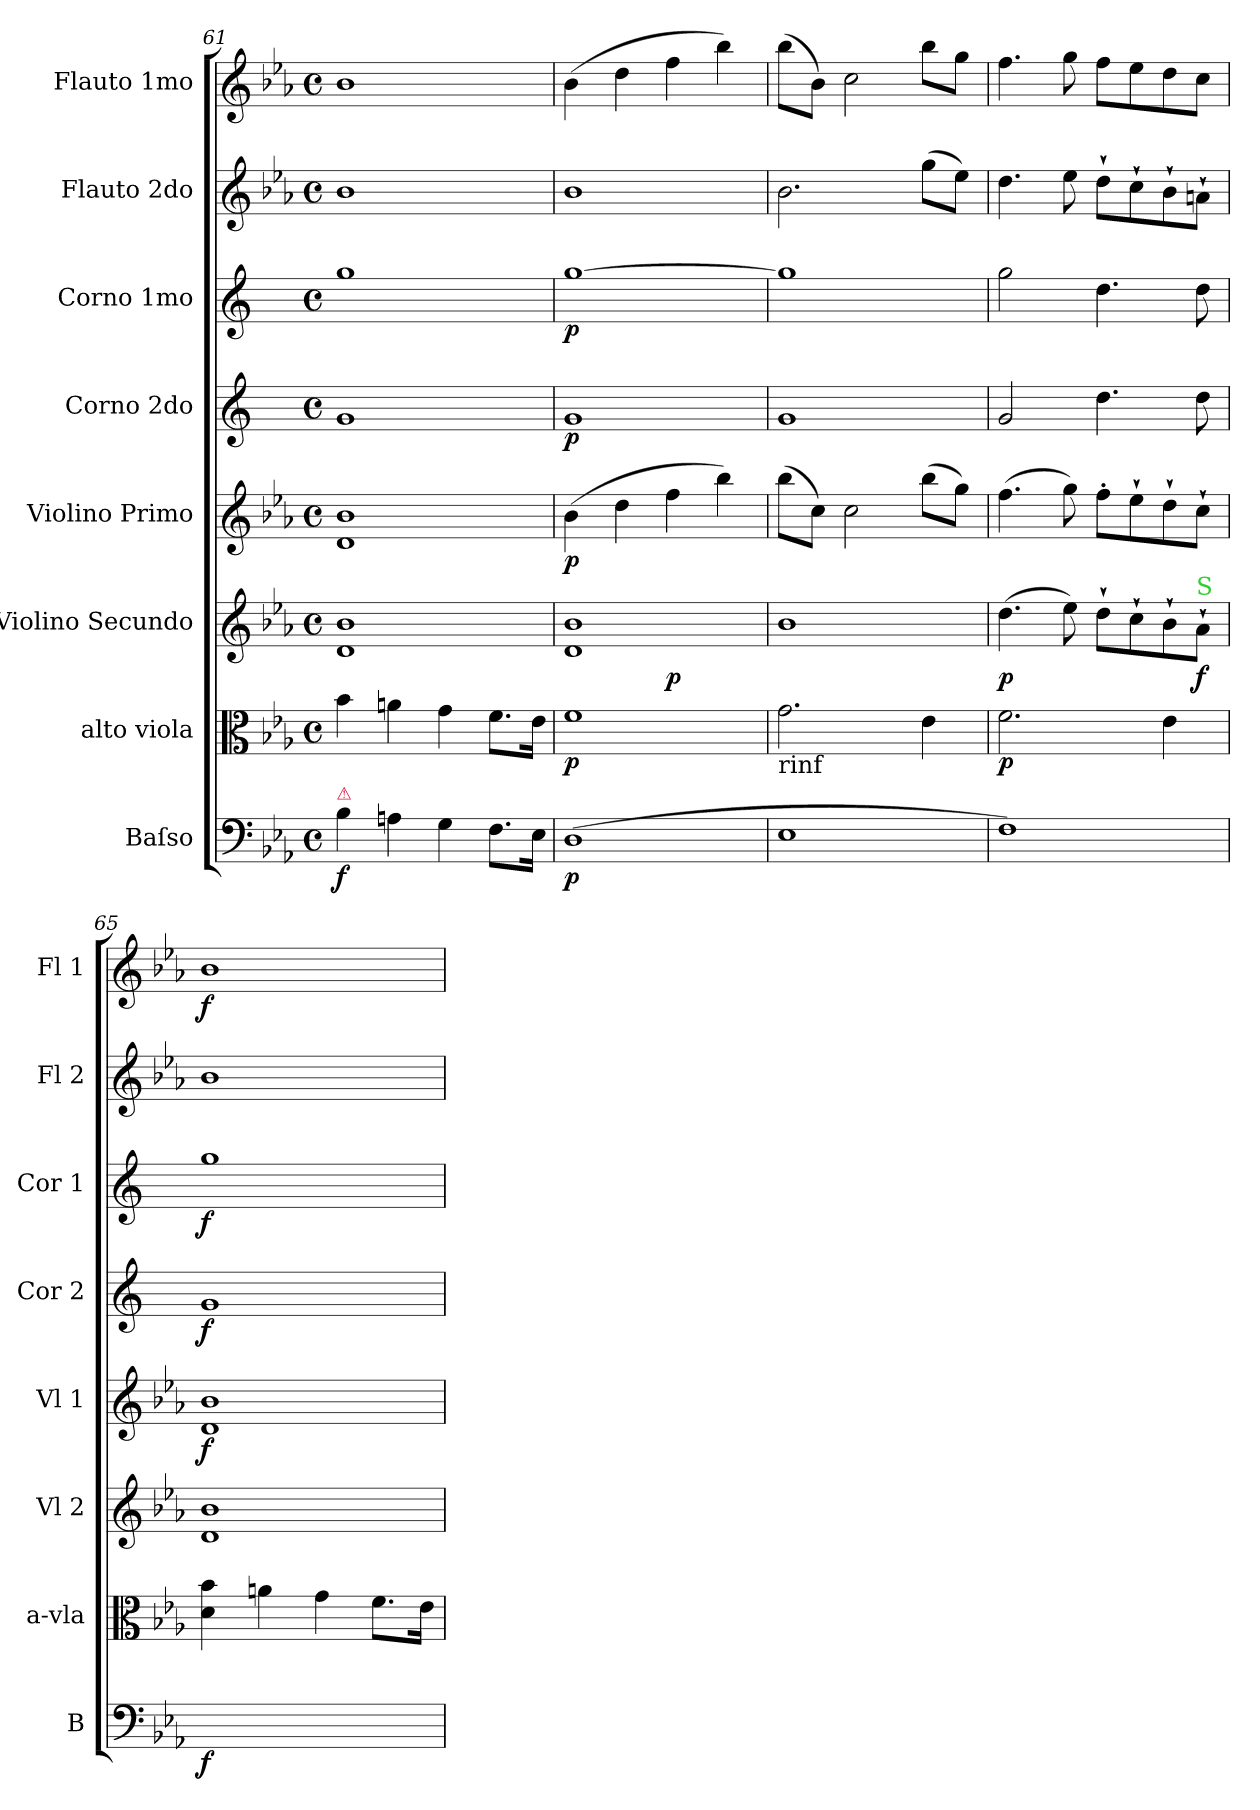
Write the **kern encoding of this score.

**kern	**dynam	**kern	**dynam	**kern	**dynam	**kern	**dynam	**kern	**dynam	**kern	**dynam	**kern	**kern	**dynam
*part8	*part8	*part7	*part7	*part6	*part6	*part5	*part5	*part4	*part4	*part3	*part3	*part2	*part1	*part1
*staff8	*staff8	*staff7	*staff7	*staff6	*staff6	*staff5	*staff5	*staff4	*staff4	*staff3	*staff3	*staff2	*staff1	*staff1
*I"Baſso	*	*I"alto viola	*	*I"Violino Secundo	*	*I"Violino Primo	*	*I"Corno 2do	*	*I"Corno 1mo	*	*I"Flauto 2do	*I"Flauto 1mo	*
*I'B	*	*I'a-vla	*	*I'Vl 2	*	*I'Vl 1	*	*I'Cor 2	*	*I'Cor 1	*	*I'Fl 2	*I'Fl 1	*
*clefF4	*	*clefC3	*	*clefG2	*	*clefG2	*	*clefG2	*	*clefG2	*	*clefG2	*clefG2	*
*	*	*	*	*	*	*	*	*ITrd-2c-3	*	*ITrd-2c-3	*	*	*	*
*k[b-e-a-]	*	*k[b-e-a-]	*	*k[b-e-a-]	*	*k[b-e-a-]	*	*k[b-e-a-]	*	*k[b-e-a-]	*	*k[b-e-a-]	*k[b-e-a-]	*
*E-:	*	*E-:	*	*E-:	*	*E-:	*	*	*	*	*	*E-:	*E-:	*
*M4/4	*	*M4/4	*	*M4/4	*	*M4/4	*	*M4/4	*	*M4/4	*	*M4/4	*M4/4	*
*met(c)	*	*met(c)	*	*met(c)	*	*met(c)	*	*met(c)	*	*met(c)	*	*met(c)	*met(c)	*
=61	=61	=61	=61	=61	=61	=61	=61	=61	=61	=61	=61	=61	=61	=61
!LO:TX:a:color=crimson:t=⚠	!	!	!	!	!	!	!	!	!	!	!	!	!	!
4B-\	f	4b-\	.	1d/ 1b-/	.	1d/ 1b-/	.	1b-/	.	1bb-\	.	1b-\	1b-\	.
4An\	.	4an\	.	.	.	.	.	.	.	.	.	.	.	.
4G\	.	4g\	.	.	.	.	.	.	.	.	.	.	.	.
8.F\L	.	8.f\L	.	.	.	.	.	.	.	.	.	.	.	.
16E-\Jk	.	16e-\Jk	.	.	.	.	.	.	.	.	.	.	.	.
=62	=62	=62	=62	=62	=62	=62	=62	=62	=62	=62	=62	=62	=62	=62
*	*	*	*	*^	*	*	*	*	*	*	*	*	*	*
(1D\	p	1f\	p	1d/ 1b-/	2ryy	.	(4b-\	p	1b-/	p	[1bb-\	p	1b-\	(4b-\	.
.	.	.	.	.	.	.	4dd\	.	.	.	.	.	.	4dd\	.
.	.	.	.	.	2ryy	p	4ff\	.	.	.	.	.	.	4ff\	.
.	.	.	.	.	.	.	4bb-\)	.	.	.	.	.	.	4bb-\)	.
=63	=63	=63	=63	=63	=63	=63	=63	=63	=63	=63	=63	=63	=63	=63	=63
!	!	!	!	!LO:TX:b:t=rinf.	!	!	!	!	!	!	!	!	!	!	!
!	!	!	!	!LO:TX:b:t=rinf	!	!	!	!	!	!	!	!	!	!	!
!	!	!LO:TX:b:t=rinf	!	!	!	!	!	!	!	!	!	!	!	!	!
*	*	*	*	*v	*v	*	*	*	*	*	*	*	*	*	*
1E-\	.	2.g\	.	1b-\	.	(8bb-\L	.	1b-/	.	1bb-\]	.	2.b-\	(8bb-\L	.
.	.	.	.	.	.	8cc\J)	.	.	.	.	.	.	8b-\J)	.
.	.	.	.	.	.	2cc\	.	.	.	.	.	.	2cc\	.
.	.	4e-\	.	.	.	(8bb-\L	.	.	.	.	.	(8gg\L	8bb-\L	.
.	.	.	.	.	.	8gg\J)	.	.	.	.	.	8ee-\J)	8gg\J	.
=64	=64	=64	=64	=64	=64	=64	=64	=64	=64	=64	=64	=64	=64	=64
1F\)	.	2.f\	p	(4.dd\	p	(4.ff\	.	2b-/	.	2bb-\	.	4.dd\	4.ff\	.
.	.	.	.	8ee-\)	.	8gg\)	.	.	.	.	.	8ee-\	8gg\	.
.	.	.	.	8dd`\L	.	8ff'\L	.	4.ff\	.	4.ff\	.	8dd`\L	8ff\L	.
.	.	.	.	8cc`\	.	8ee-`\	.	.	.	.	.	8cc`\	8ee-\	.
.	.	4e-\	.	8b-`\	.	8dd`\	.	.	.	.	.	8b-`\	8dd\	.
!	!	!	!	!LO:TX:a:color=limegreen:t=S	!	!	!	!	!	!	!	!	!	!
.	.	.	.	8a-`\J	f	8cc`\J	.	8ff\	.	8ff\	.	8an`\J	8cc\J	.
=65	=65	=65	=65	=65	=65	=65	=65	=65	=65	=65	=65	=65	=65	=65
4B-\yy	f	4d\ 4b-\	.	1d/ 1b-/	.	1d/ 1b-/	f	1b-/	f	1bb-\	f	1b-\	1b-\	f
4An\yy	.	4an\	.	.	.	.	.	.	.	.	.	.	.	.
4G\yy	.	4g\	.	.	.	.	.	.	.	.	.	.	.	.
8.F\Lyy	.	8.f\L	.	.	.	.	.	.	.	.	.	.	.	.
16E-\Jkyy	.	16e-\Jk	.	.	.	.	.	.	.	.	.	.	.	.
=	=	=	=	=	=	=	=	=	=	=	=	=	=	=
*-	*-	*-	*-	*-	*-	*-	*-	*-	*-	*-	*-	*-	*-	*-
